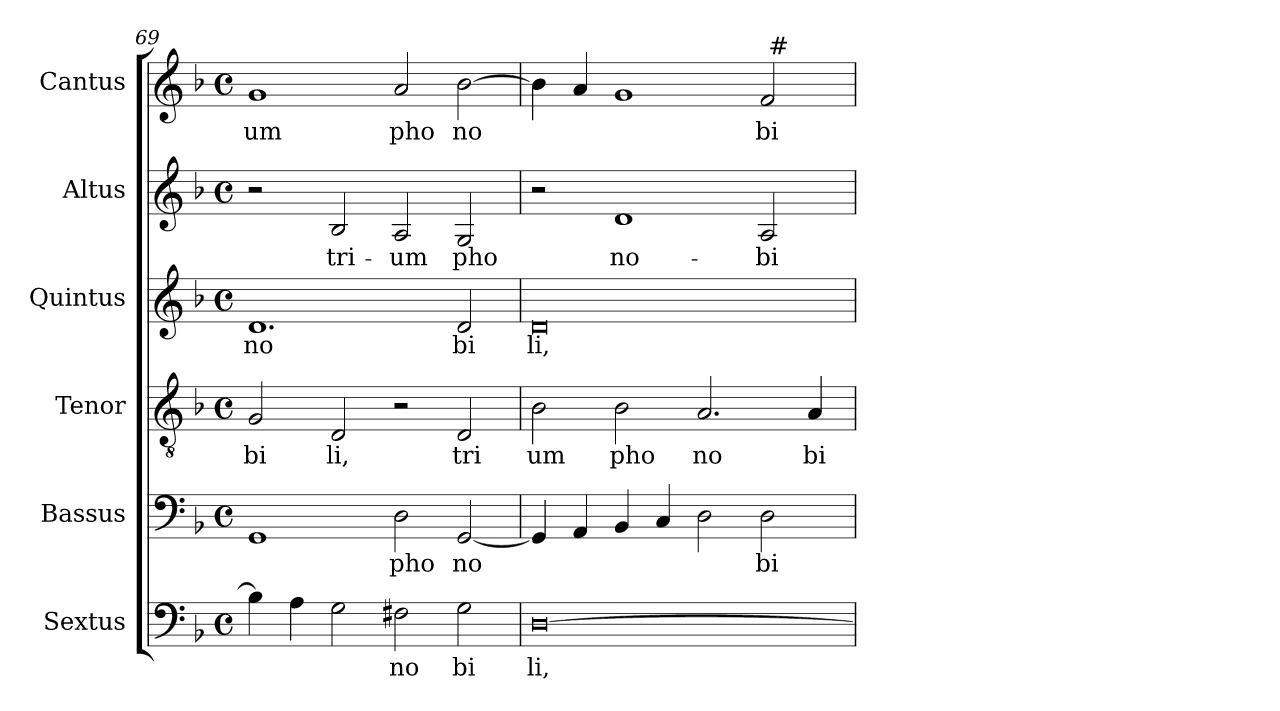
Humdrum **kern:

**kern	**text	**kern	**text	**kern	**text	**kern	**text	**kern	**text	**kern	**text
*part6	*part6	*part5	*part5	*part4	*part4	*part3	*part3	*part2	*part2	*part1	*part1
*staff6	*staff6	*staff5	*staff5	*staff4	*staff4	*staff3	*staff3	*staff2	*staff2	*staff1	*staff1
*I"Sextus	*	*I"Bassus	*	*I"Tenor	*	*I"Quintus	*	*I"Altus	*	*I"Cantus	*
*I'Sextus	*	*I'Bassus	*	*I'Tenor	*	*I'Quintus	*	*I'Altus	*	*I'Cantus	*
*clefF4	*	*clefF4	*	*clefGv2	*	*clefG2	*	*clefG2	*	*clefG2	*
*k[b-]	*	*k[b-]	*	*k[b-]	*	*k[b-]	*	*k[b-]	*	*k[b-]	*
*F:	*	*F:	*	*F:	*	*F:	*	*F:	*	*F:	*
*M4/4	*	*M4/4	*	*M4/4	*	*M4/4	*	*M4/4	*	*M4/4	*
*met(c)	*	*met(c)	*	*met(c)	*	*met(c)	*	*met(c)	*	*met(c)	*
=69	=69	=69	=69	=69	=69	=69	=69	=69	=69	=69	=69
!	!	!	!	!	!LO:LY:b:cj	!	!LO:LY:b:cj	!	!	!	!LO:LY:b:cj
4B-\]	.	1GG	.	2G/	bi	1.d	no	2r	.	1g	um
4A\	.	.	.	.	.	.	.	.	.	.	.
!	!	!	!	!	!LO:LY:b:cj	!	!	!	!LO:LY:b:cj	!	!
2G\	.	.	.	2D/	li,	.	.	2B-/	tri-	.	.
!	!LO:LY:b:cj	!	!LO:LY:b:cj	!	!	!	!	!	!LO:LY:b:cj	!	!LO:LY:b:cj
2F#X\	no	2D\	pho	2r	.	.	.	2A/	-um	2a/	pho
!	!LO:LY:b:cj	!	!LO:LY:b:cj	!	!LO:LY:b:cj	!	!LO:LY:b:cj	!	!LO:LY:b:cj	!	!LO:LY:b:cj
2G\	bi	[<2GG/	no	2D/	tri	2d/	bi	2G/	pho	[>2b-\	no
=70	=70	=70	=70	=70	=70	=70	=70	=70	=70	=70	=70
!	!LO:LY:b:cj	!	!	!	!LO:LY:b:cj	!	!LO:LY:b:cj	!	!	!	!
*	*	*	*	*	*	*	*	*	*	*^	*
[>0D	li,	4GG/]	.	2B-\	um	0d	li,	2r	.	4b-\]	1ryy	.
.	.	4AA/	.	.	.	.	.	.	.	4a/	.	.
!	!	!	!	!	!LO:LY:b:cj	!	!	!	!LO:LY:b:cj	!	!	!
.	.	4BB-/	.	2B-\	pho	.	.	1d	no-	1g	.	.
.	.	4C/	.	.	.	.	.	.	.	.	.	.
!	!	!	!	!	!LO:LY:b:cj	!	!	!	!	!	!	!
.	.	2D\	.	2.A/	no	.	.	.	.	.	2ryy	.
!	!	!	!LO:LY:b:cj	!	!	!	!	!	!LO:LY:b:cj	!	!	!LO:LY:b:cj
.	.	2D\	bi	.	.	.	.	2A/	-bi-	2f/	64ryy	bi
!	!	!	!	!	!	!	!	!	!	!	!LO:TX:a:t=#	!
.	.	.	.	.	.	.	.	.	.	.	4ryy	.
!	!	!	!	!	!LO:LY:b:cj	!	!	!	!	!	!	!
.	.	.	.	4A/	bi	.	.	.	.	.	.	.
.	.	.	.	.	.	.	.	.	.	.	8...ryy	.
*	*	*	*	*	*	*	*	*	*	*v	*v	*
=	=	=	=	=	=	=	=	=	=	=	=
*-	*-	*-	*-	*-	*-	*-	*-	*-	*-	*-	*-
